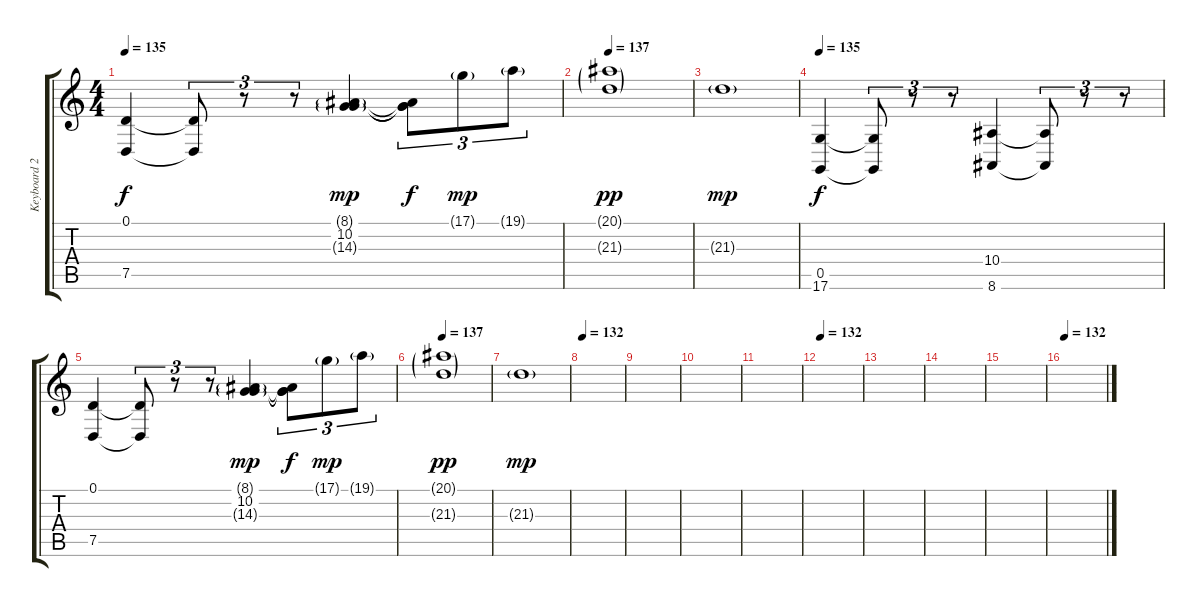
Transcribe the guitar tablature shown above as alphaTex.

\track ("Keyboard 2" "Keyboard 2") {instrument brightacousticpiano}
\staff {score tabs}
\tuning (D4 A3 F3 C3 G2 D2) {hide}
\ts (4 4)
\tempo 135
\clef g2
\ks c
(0.1 7.5).4{dy f} (0.1{t} 7.5{t}).8{tu (3 2)} r.8{tu (3 2)} r.8{tu (3 2)} (8.1{g} 10.2 14.3{g}).4{dy mp} (8.1{t} 10.2{t} 14.3{t}).8{tu (3 2) dy f} 17.1{g}.8{tu (3 2) dy mp volume 15 instrument choiraahs} 19.1{g}.8{tu (3 2)} |
\tempo 137
(20.1{g} 21.3{g}).1{dy pp volume 15 instrument choiraahs} |
21.3{g}.1{dy mp} |
\tempo 135
(0.5 17.6).4{dy f volume 16 instrument stringensemble2} (0.5{t} 17.6{t}).8{tu (3 2)} r.8{tu (3 2)} r.8{tu (3 2)} (10.4 8.6).4 (10.4{t} 8.6{t}).8{tu (3 2)} r.8{tu (3 2)} r.8{tu (3 2)} |
(0.1 7.5).4 (0.1{t} 7.5{t}).8{tu (3 2)} r.8{tu (3 2)} r.8{tu (3 2)} (8.1{g} 10.2 14.3{g}).4{dy mp} (8.1{t} 10.2{t} 14.3{t}).8{tu (3 2) dy f} 17.1{g}.8{tu (3 2) dy mp volume 15 instrument choiraahs} 19.1{g}.8{tu (3 2)} |
\tempo 137
(20.1{g} 21.3{g}).1{dy pp volume 15 instrument choiraahs} |
21.3{g}.1{dy mp} |
\tempo 132
|
|
|
|
\tempo 132
|
|
|
|
\tempo 132
